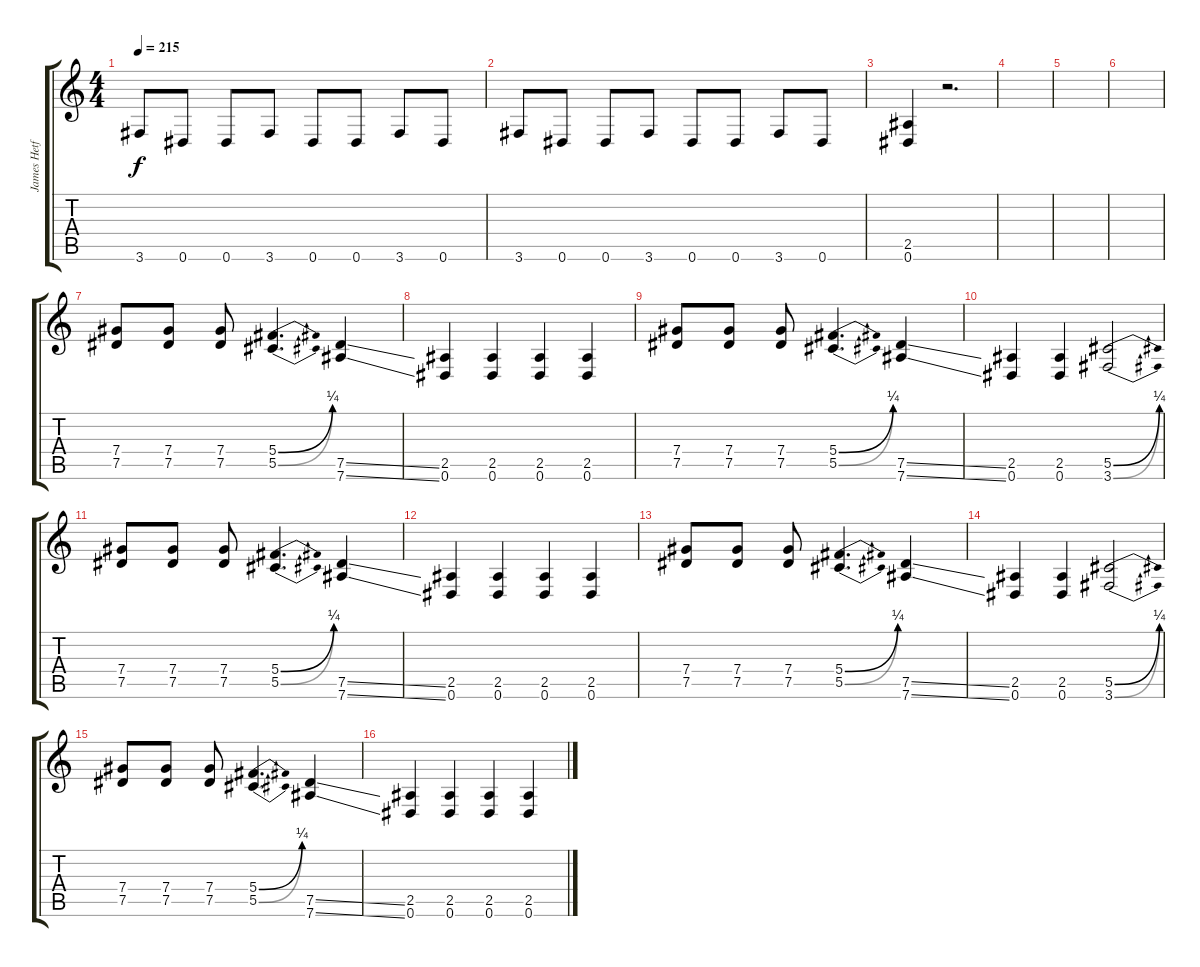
\track ("James Hetfield" "James Hetf") {instrument distortionguitar}
\staff {score tabs}
\tuning (Eb4 Bb3 Gb3 Db3 Ab2 Eb2) {hide}
\ts (4 4)
\tempo 215
\clef g2
\ks c
3.6.8{dy f} 0.6.8 0.6.8 3.6.8 0.6.8 0.6.8 3.6.8 0.6.8 |
3.6.8 0.6.8 0.6.8 3.6.8 0.6.8 0.6.8 3.6.8 0.6.8 |
(2.5 0.6).4 r.2{d} |
|
|
|
(7.4 7.5).8 (7.4 7.5).8 (7.4 7.5).8 (5.4{be (bend 0 0 60 1)} 5.5{be (bend 0 0 60 1)}).4{d} (7.5{ss} 7.6{ss}).4 |
(2.5 0.6).4 (2.5 0.6).4 (2.5 0.6).4 (2.5 0.6).4 |
(7.4 7.5).8 (7.4 7.5).8 (7.4 7.5).8 (5.4{be (bend 0 0 60 1)} 5.5{be (bend 0 0 60 1)}).4{d} (7.5{ss} 7.6{ss}).4 |
(2.5 0.6).4 (2.5 0.6).4 (5.5{be (bend 0 0 60 1)} 3.6{be (bend 0 0 60 1)}).2 |
(7.4 7.5).8 (7.4 7.5).8 (7.4 7.5).8 (5.4{be (bend 0 0 60 1)} 5.5{be (bend 0 0 60 1)}).4{d} (7.5{ss} 7.6{ss}).4 |
(2.5 0.6).4 (2.5 0.6).4 (2.5 0.6).4 (2.5 0.6).4 |
(7.4 7.5).8 (7.4 7.5).8 (7.4 7.5).8 (5.4{be (bend 0 0 60 1)} 5.5{be (bend 0 0 60 1)}).4{d} (7.5{ss} 7.6{ss}).4 |
(2.5 0.6).4 (2.5 0.6).4 (5.5{be (bend 0 0 60 1)} 3.6{be (bend 0 0 60 1)}).2 |
(7.4 7.5).8 (7.4 7.5).8 (7.4 7.5).8 (5.4{be (bend 0 0 60 1)} 5.5{be (bend 0 0 60 1)}).4{d} (7.5{ss} 7.6{ss}).4 |
(2.5 0.6).4 (2.5 0.6).4 (2.5 0.6).4 (2.5 0.6).4
